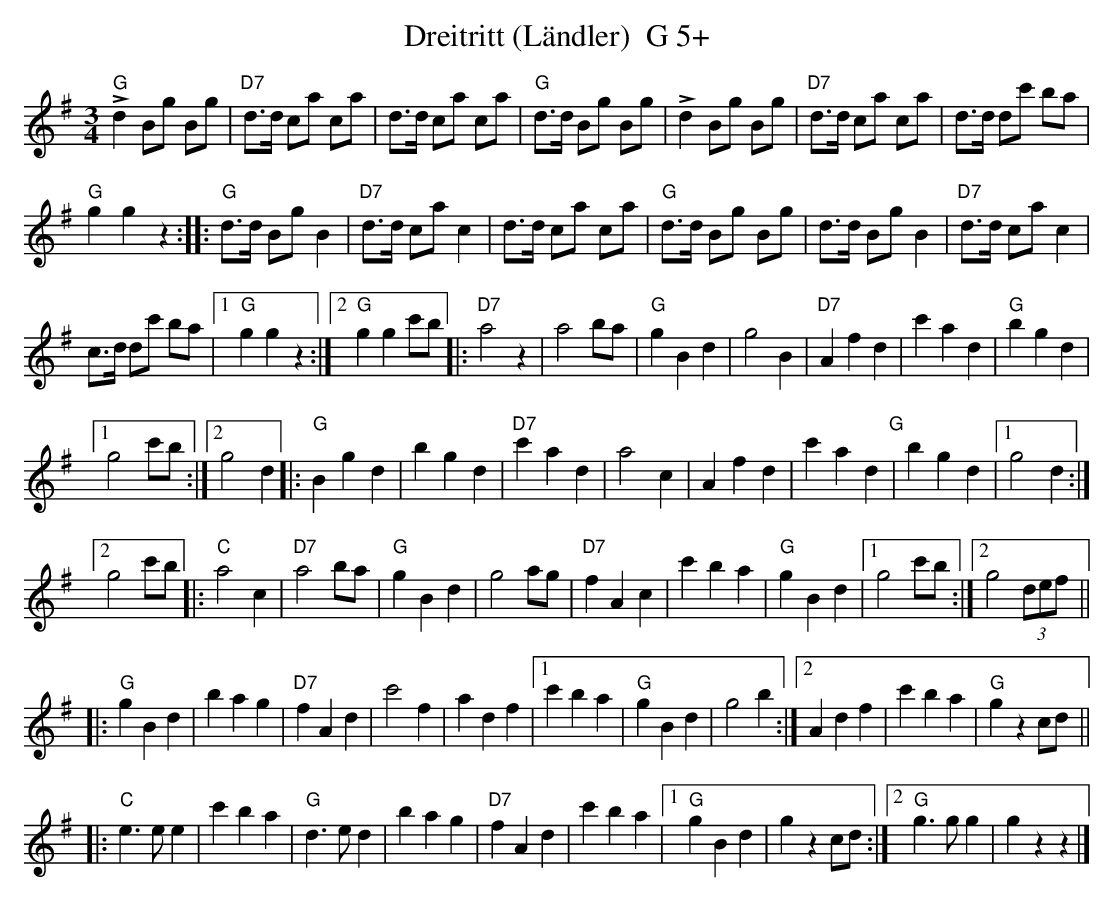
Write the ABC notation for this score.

X:1
T:Dreitritt (L\"andler)  G 5+
M:3/4
L:1/8
K:G%%MIDI gchordon
!>!"G"d2 Bg Bg | "D7"d>d ca ca | d>d ca ca | "G"d>d Bg Bg | !>!d2Bg Bg | "D7"d>d ca ca | d>d dc' ba |
"G"g2g2z2 :: "G"d>d BgB2 | "D7"d>d cac2 | d>d ca ca | "G"d>d Bg Bg | d>d Bg B2 | "D7"d>d cac2 |
c>d dc' ba |1 "G"g2g2z2 :|2 "G"g2g2c'b |: "D7"a4z2 | a4ba | "G"g2B2d2 | g4B2 | "D7"A2f2d2 | c'2a2d2 | "G"b2g2d2 |1
g4c'b :|2 g4d2 |: [L:1/4] "G"Bgd | bgd | "D7"c'ad | a2c | Afd | c'ad"G" | bgd |1 g2d :|2
g2c'/2b/2 |: "C"a2c | "D7"a2b/2a/2| "G"gBd | g2a/2g/2 | "D7"fAc | c'ba | "G"gBd |1 g2c'/2b/2 :|2 g2 (3d/2e/2f/2 ||
|: "G"gBd | bag | "D7"fAd | c'2f | adf |1 c'ba | "G"gBd | g2b :|2 Adf | c'ba | "G"gzc/2d/2 ||
|: "C"e>ee | c'ba | "G"d>ed | bag | "D7"fAd | c'ba |1 "G"gBd | gzc/2d/2 :|2 "G"g>gg | gzz |]
